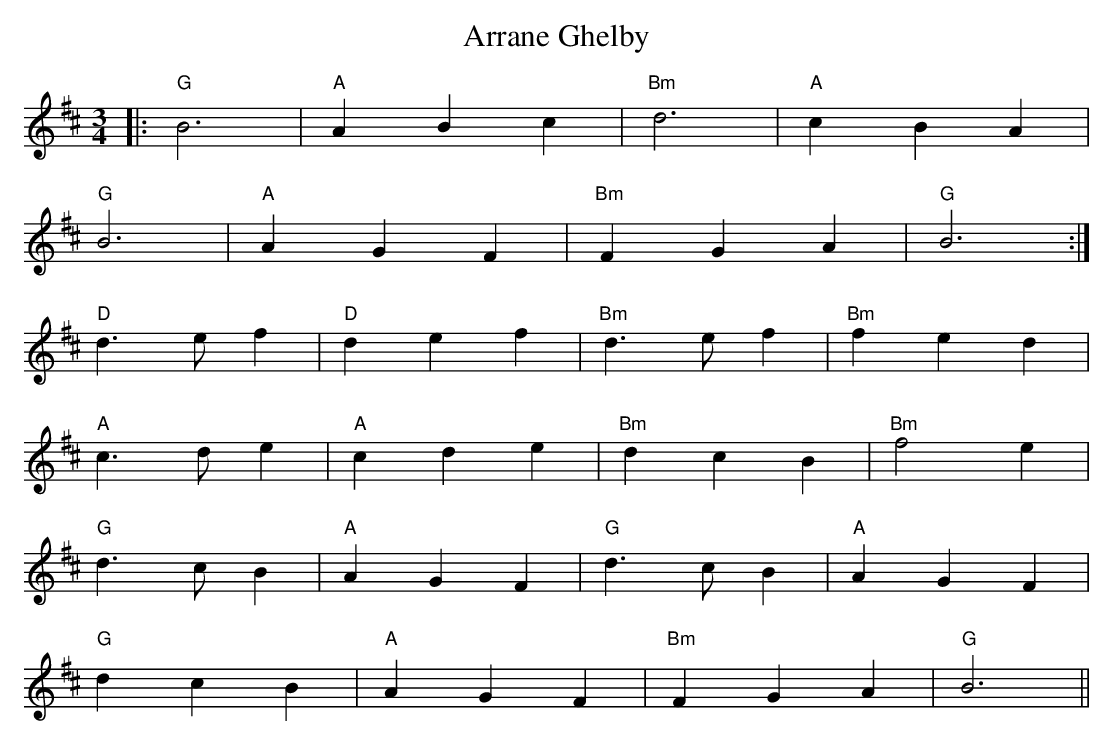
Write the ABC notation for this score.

X:1
T: Arrane Ghelby
M: 3/4
L: 1/8
K: Bmin
|:"G"B6|"A"A2 B2 c2|"Bm"d6|"A"c2 B2 A2|
"G"B6|"A"A2 G2 F2|"Bm"F2 G2 A2|"G"B6:|
"D"d3 e f2|"D"d2 e2 f2|"Bm"d3 e f2|"Bm"f2 e2 d2|
"A"c3 d e2|"A"c2 d2 e2|"Bm"d2 c2 B2|"Bm"f4 e2|
"G"d3 c B2|"A"A2 G2 F2|"G"d3 c B2|"A"A2 G2 F2|
"G"d2 c2 B2|"A"A2 G2 F2|"Bm"F2 G2 A2|"G"B6||
